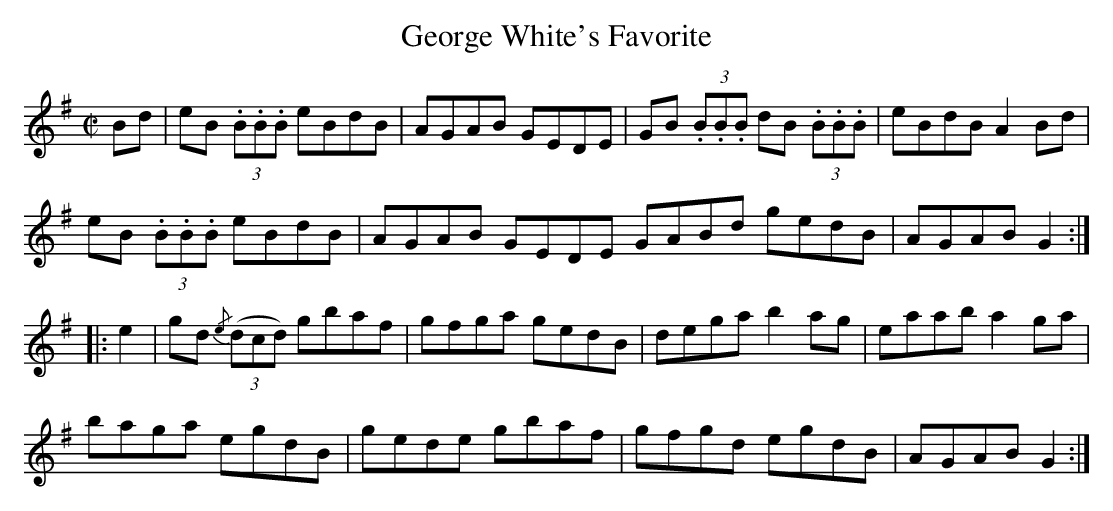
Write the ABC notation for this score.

X:1
U: ~ = !turn!
T:George White's Favorite
M:C|
L:1/8
K:G
Bd | eB (3.B.B.B eBdB | AGAB GEDE | GB (3.B.B.B dB (3.B.B.B | eBdB A2 Bd |
eB (3.B.B.B eBdB | AGAB GEDE GABd gedB | AGAB G2 ::
e2 | gd (3{/e}(dcd) gbaf | gfga gedB | dega b2 ag | eaab a2 ga |
baga egdB | gede gbaf | gfgd egdB | AGAB G2 :|]
